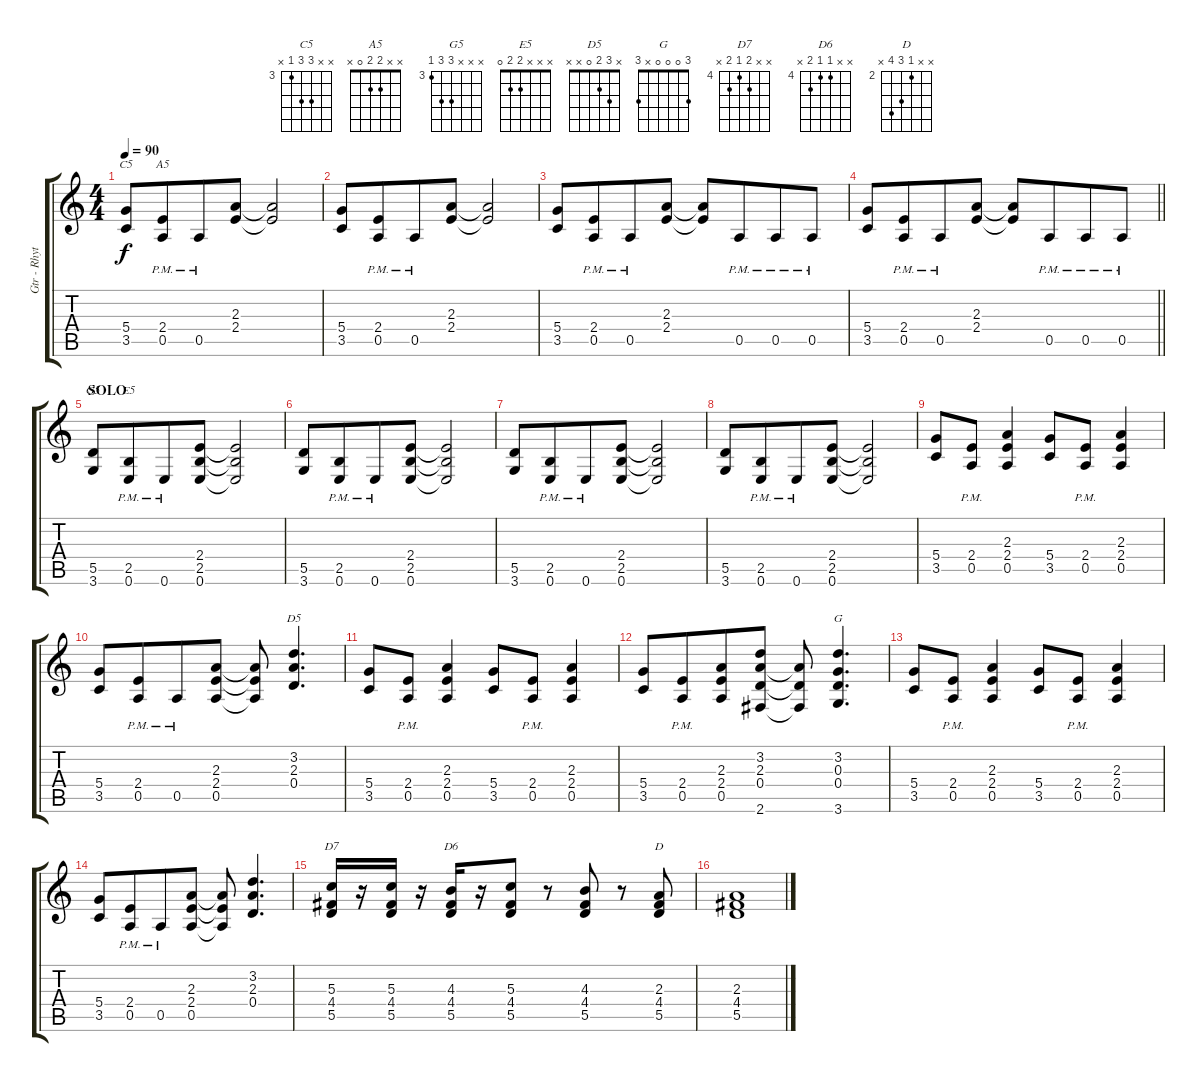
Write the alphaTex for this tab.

\track ("Gtr - Rhythm" "Gtr - Rhyt") {instrument overdrivenguitar}
\staff {score tabs}
\tuning (E4 B3 G3 D3 A2 E2) {hide}
\chord ("C5" x x 5 5 3 x) {firstfret 3}
\chord ("A5" x x 2 2 0 x)
\chord ("G5" x x x 5 5 3) {firstfret 3}
\chord ("E5" x x x 2 2 0)
\chord ("D5" x 3 2 0 x x)
\chord ("G" 3 0 0 0 x 3)
\chord ("D7" x x 5 4 5 x) {firstfret 4}
\chord ("D6" x x 4 4 5 x) {firstfret 4}
\chord ("D" x x 2 4 5 x) {firstfret 2}
\ts (4 4)
\tempo 90
\clef g2
\ks c
(5.4 3.5).8{ch "C5" dy f} (2.4{pm} 0.5{pm}).8{ch "A5" beam merge} 0.5{pm}.8 (2.3 2.4).8 (2.3{t} 2.4{t}).2 |
(5.4 3.5).8 (2.4{pm} 0.5{pm}).8{beam merge} 0.5{pm}.8 (2.3 2.4).8 (2.3{t} 2.4{t}).2 |
(5.4 3.5).8 (2.4{pm} 0.5{pm}).8{beam merge} 0.5{pm}.8 (2.3 2.4).8 (2.3{t} 2.4{t}).8 0.5{pm}.8{beam merge} 0.5{pm}.8 0.5{pm}.8 |
\barLineRight lightlight
(5.4 3.5).8 (2.4{pm} 0.5{pm}).8{beam merge} 0.5{pm}.8 (2.3 2.4).8 (2.3{t} 2.4{t}).8 0.5{pm}.8{beam merge} 0.5{pm}.8 0.5{pm}.8 |
\section ("" "SOLO")
(5.5 3.6).8{ch "G5"} (2.5{pm} 0.6{pm}).8{ch "E5" beam merge} 0.6{pm}.8 (2.4 2.5 0.6).8 (2.4{t} 2.5{t} 0.6{t}).2 |
(5.5 3.6).8 (2.5{pm} 0.6{pm}).8{beam merge} 0.6{pm}.8 (2.4 2.5 0.6).8 (2.4{t} 2.5{t} 0.6{t}).2 |
(5.5 3.6).8 (2.5{pm} 0.6{pm}).8{beam merge} 0.6{pm}.8 (2.4 2.5 0.6).8 (2.4{t} 2.5{t} 0.6{t}).2 |
(5.5 3.6).8 (2.5{pm} 0.6{pm}).8{beam merge} 0.6{pm}.8 (2.4 2.5 0.6).8 (2.4{t} 2.5{t} 0.6{t}).2 |
(5.4 3.5).8 (2.4{pm} 0.5{pm}).8 (2.3 2.4 0.5).4 (5.4 3.5).8 (2.4{pm} 0.5{pm}).8 (2.3 2.4 0.5).4 |
(5.4 3.5).8 (2.4{pm} 0.5{pm}).8{beam merge} 0.5{pm}.8 (2.3 2.4 0.5).8 (2.3{t} 2.4{t} 0.5{t}).8 (3.2 2.3 0.4).4{d ch "D5"} |
(5.4 3.5).8 (2.4{pm} 0.5{pm}).8 (2.3 2.4 0.5).4 (5.4 3.5).8 (2.4{pm} 0.5{pm}).8 (2.3 2.4 0.5).4 |
(5.4 3.5).8 (2.4{pm} 0.5{pm}).8{beam merge} (2.3 2.4 0.5).8 (3.2 2.3 0.4 2.6).8 (2.3{t} 0.4{t} 2.6{t}).8 (3.2 0.3 0.4 3.6).4{d ch "G"} |
(5.4 3.5).8 (2.4{pm} 0.5{pm}).8 (2.3 2.4 0.5).4 (5.4 3.5).8 (2.4{pm} 0.5{pm}).8 (2.3 2.4 0.5).4 |
(5.4 3.5).8 (2.4{pm} 0.5{pm}).8{beam merge} 0.5{pm}.8 (2.3 2.4 0.5).8 (2.3{t} 2.4{t} 0.5{t}).8 (3.2 2.3 0.4).4{d} |
(5.3 4.4 5.5).16{ch "D7"} r.16 (5.3 4.4 5.5).16 r.16{beam merge} (4.3 4.4 5.5).16{ch "D6"} r.16 (5.3 4.4 5.5).8 r.8 (4.3 4.4 5.5).8 r.8 (2.3 4.4 5.5).8{ch "D"} |
(2.3 4.4 5.5).1
